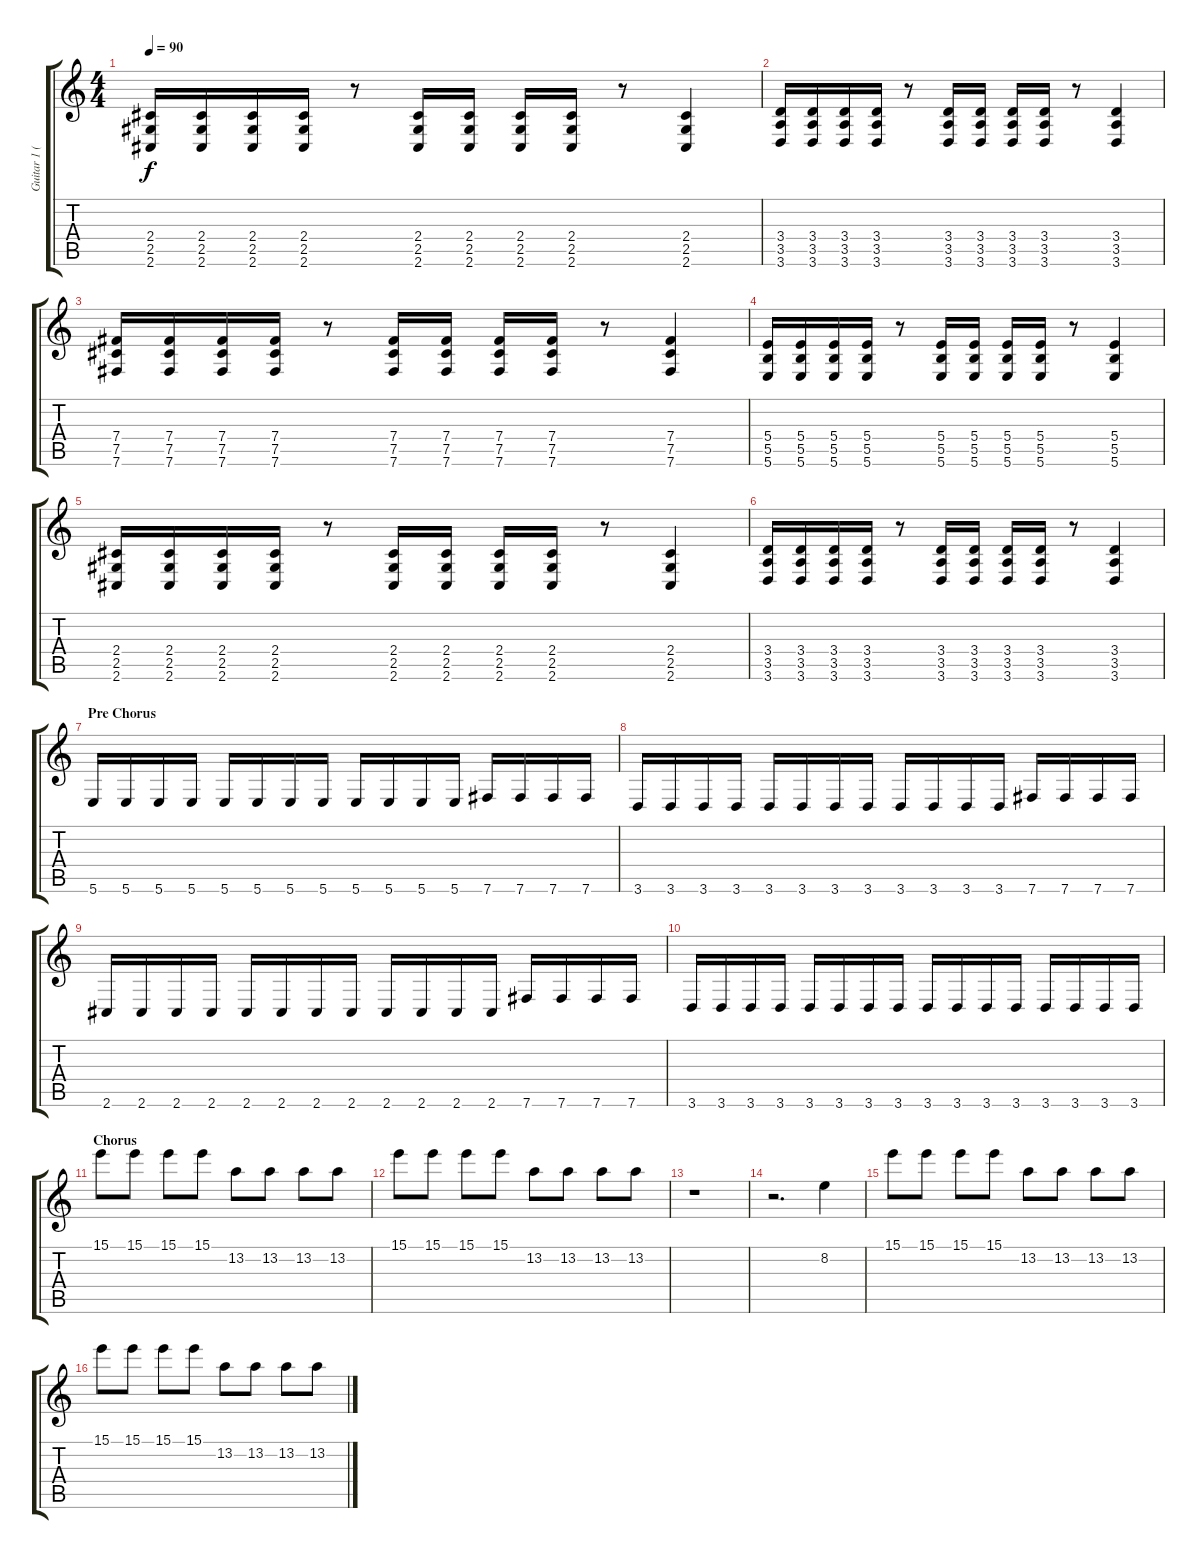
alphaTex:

\track ("Guitar 1 (Ethan Luck) Lead" "Guitar 1 (") {instrument overdrivenguitar}
\staff {score tabs}
\tuning (Db4 Ab3 E3 B2 Gb2 B1) {hide}
\ts (4 4)
\tempo 90
\clef g2
\ks c
(2.4 2.5 2.6).16{dy f} (2.4 2.5 2.6).16 (2.4 2.5 2.6).16 (2.4 2.5 2.6).16 r.8 (2.4 2.5 2.6).16 (2.4 2.5 2.6).16 (2.4 2.5 2.6).16 (2.4 2.5 2.6).16 r.8 (2.4 2.5 2.6).4 |
(3.4 3.5 3.6).16 (3.4 3.5 3.6).16 (3.4 3.5 3.6).16 (3.4 3.5 3.6).16 r.8 (3.4 3.5 3.6).16 (3.4 3.5 3.6).16 (3.4 3.5 3.6).16 (3.4 3.5 3.6).16 r.8 (3.4 3.5 3.6).4 |
(7.4 7.5 7.6).16 (7.4 7.5 7.6).16 (7.4 7.5 7.6).16 (7.4 7.5 7.6).16 r.8 (7.4 7.5 7.6).16 (7.4 7.5 7.6).16 (7.4 7.5 7.6).16 (7.4 7.5 7.6).16 r.8 (7.4 7.5 7.6).4 |
(5.4 5.5 5.6).16 (5.4 5.5 5.6).16 (5.4 5.5 5.6).16 (5.4 5.5 5.6).16 r.8 (5.4 5.5 5.6).16 (5.4 5.5 5.6).16 (5.4 5.5 5.6).16 (5.4 5.5 5.6).16 r.8 (5.4 5.5 5.6).4 |
(2.4 2.5 2.6).16 (2.4 2.5 2.6).16 (2.4 2.5 2.6).16 (2.4 2.5 2.6).16 r.8 (2.4 2.5 2.6).16 (2.4 2.5 2.6).16 (2.4 2.5 2.6).16 (2.4 2.5 2.6).16 r.8 (2.4 2.5 2.6).4 |
(3.4 3.5 3.6).16 (3.4 3.5 3.6).16 (3.4 3.5 3.6).16 (3.4 3.5 3.6).16 r.8 (3.4 3.5 3.6).16 (3.4 3.5 3.6).16 (3.4 3.5 3.6).16 (3.4 3.5 3.6).16 r.8 (3.4 3.5 3.6).4 |
\section ("" "Pre Chorus")
5.6.16 5.6.16 5.6.16 5.6.16 5.6.16 5.6.16 5.6.16 5.6.16 5.6.16 5.6.16 5.6.16 5.6.16 7.6.16 7.6.16 7.6.16 7.6.16 |
3.6.16 3.6.16 3.6.16 3.6.16 3.6.16 3.6.16 3.6.16 3.6.16 3.6.16 3.6.16 3.6.16 3.6.16 7.6.16 7.6.16 7.6.16 7.6.16 |
2.6.16 2.6.16 2.6.16 2.6.16 2.6.16 2.6.16 2.6.16 2.6.16 2.6.16 2.6.16 2.6.16 2.6.16 7.6.16 7.6.16 7.6.16 7.6.16 |
3.6.16 3.6.16 3.6.16 3.6.16 3.6.16 3.6.16 3.6.16 3.6.16 3.6.16 3.6.16 3.6.16 3.6.16 3.6.16 3.6.16 3.6.16 3.6.16 |
\section ("" "Chorus")
15.1.8 15.1.8 15.1.8 15.1.8 13.2.8 13.2.8 13.2.8 13.2.8 |
15.1.8 15.1.8 15.1.8 15.1.8 13.2.8 13.2.8 13.2.8 13.2.8 |
r.1 |
r.2{d} 8.2.4 |
15.1.8 15.1.8 15.1.8 15.1.8 13.2.8 13.2.8 13.2.8 13.2.8 |
15.1.8 15.1.8 15.1.8 15.1.8 13.2.8 13.2.8 13.2.8 13.2.8
